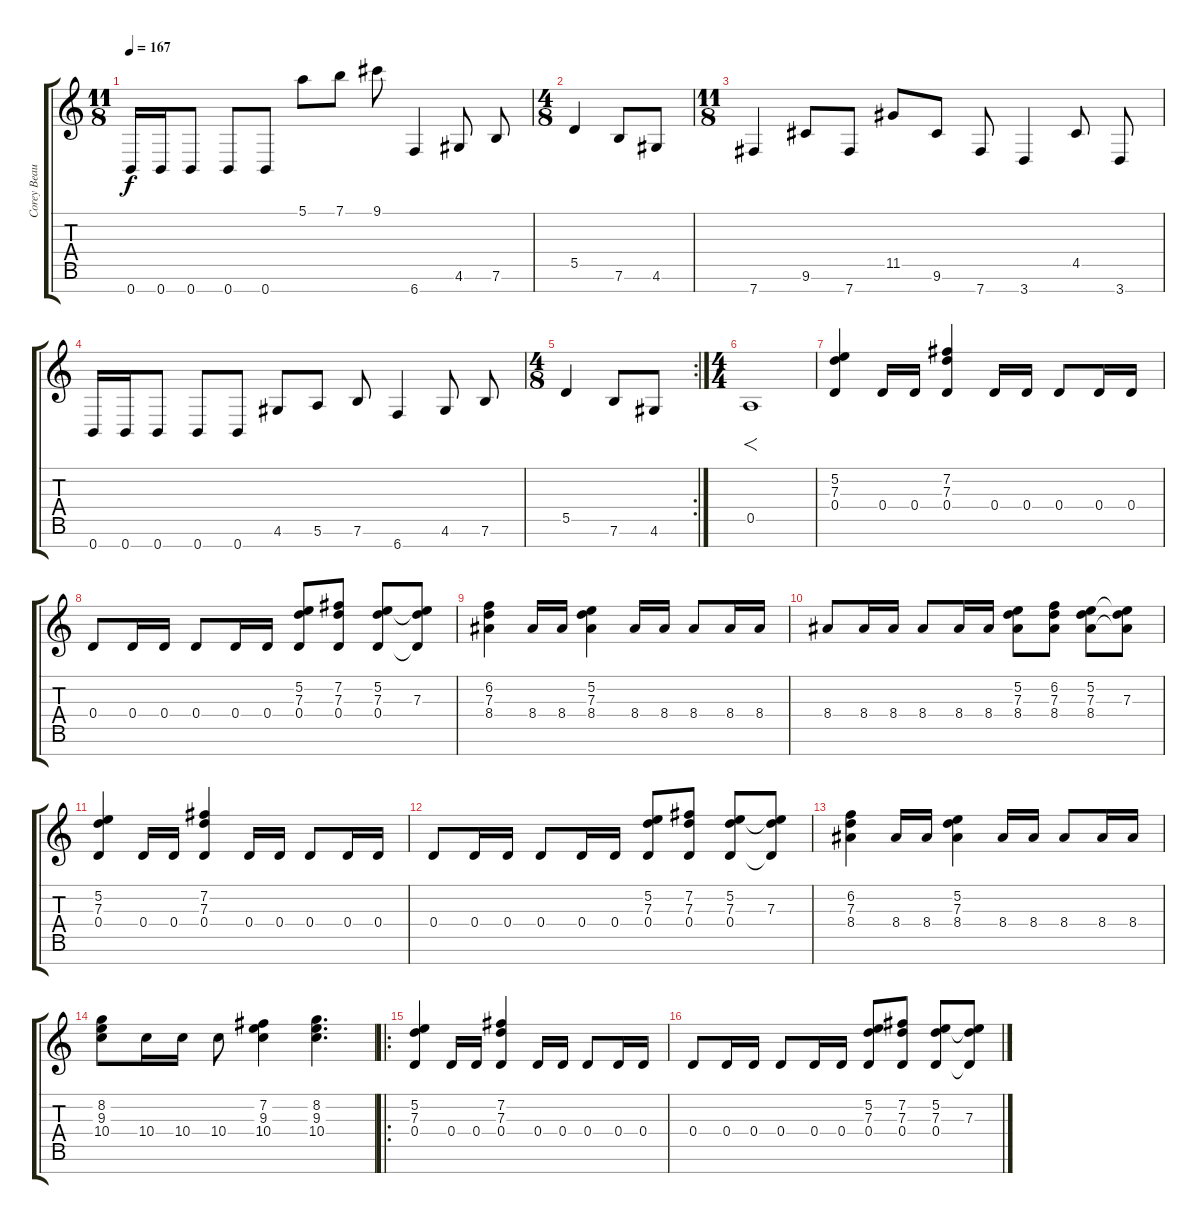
\track ("Corey Beaulieu" "Corey Beau") {instrument distortionguitar}
\staff {score tabs}
\tuning (E4 B3 G3 D3 A2 E2 B1) {hide}
\ts (11 8)
\tempo 167
\clef g2
\ks c
0.7.16{dy f} 0.7.16 0.7.8 0.7.8 0.7.8 5.1.8 7.1.8 9.1.8 6.7.4 4.6.8 7.6.8 |
\ts (4 8)
5.5.4 7.6.8 4.6.8 |
\ts (11 8)
7.7.4 9.6.8 7.7.8 11.5.8 9.6.8 7.7.8 3.7.4 4.5.8 3.7.8 |
0.7.16 0.7.16 0.7.8 0.7.8 0.7.8 4.6.8 5.6.8 7.6.8 6.7.4 4.6.8 7.6.8 |
\rc 2
\ts (4 8)
5.5.4 7.6.8 4.6.8 |
\ts (4 4)
0.5.1{f} |
(5.2 7.3 0.4).4 0.4.16 0.4.16 (7.2 7.3 0.4).4 0.4.16 0.4.16 0.4.8 0.4.16 0.4.16 |
0.4.8 0.4.16 0.4.16 0.4.8 0.4.16 0.4.16 (5.2 7.3 0.4).8 (7.2 7.3 0.4).8 (5.2 7.3 0.4).8 (5.2{t} 7.3 0.4{t}).8 |
(6.2 7.3 8.4).4 8.4.16 8.4.16 (5.2 7.3 8.4).4 8.4.16 8.4.16 8.4.8 8.4.16 8.4.16 |
8.4.8 8.4.16 8.4.16 8.4.8 8.4.16 8.4.16 (5.2 7.3 8.4).8 (6.2 7.3 8.4).8 (5.2 7.3 8.4).8 (5.2{t} 7.3 8.4{t}).8 |
(5.2 7.3 0.4).4 0.4.16 0.4.16 (7.2 7.3 0.4).4 0.4.16 0.4.16 0.4.8 0.4.16 0.4.16 |
0.4.8 0.4.16 0.4.16 0.4.8 0.4.16 0.4.16 (5.2 7.3 0.4).8 (7.2 7.3 0.4).8 (5.2 7.3 0.4).8 (5.2{t} 7.3 0.4{t}).8 |
(6.2 7.3 8.4).4 8.4.16 8.4.16 (5.2 7.3 8.4).4 8.4.16 8.4.16 8.4.8 8.4.16 8.4.16 |
(8.2 9.3 10.4).8 10.4.16 10.4.16 10.4.8 (7.2 9.3 10.4).4 (8.2 9.3 10.4).4{d} |
\ro
(5.2 7.3 0.4).4 0.4.16 0.4.16 (7.2 7.3 0.4).4 0.4.16 0.4.16 0.4.8 0.4.16 0.4.16 |
0.4.8 0.4.16 0.4.16 0.4.8 0.4.16 0.4.16 (5.2 7.3 0.4).8 (7.2 7.3 0.4).8 (5.2 7.3 0.4).8 (5.2{t} 7.3 0.4{t}).8
